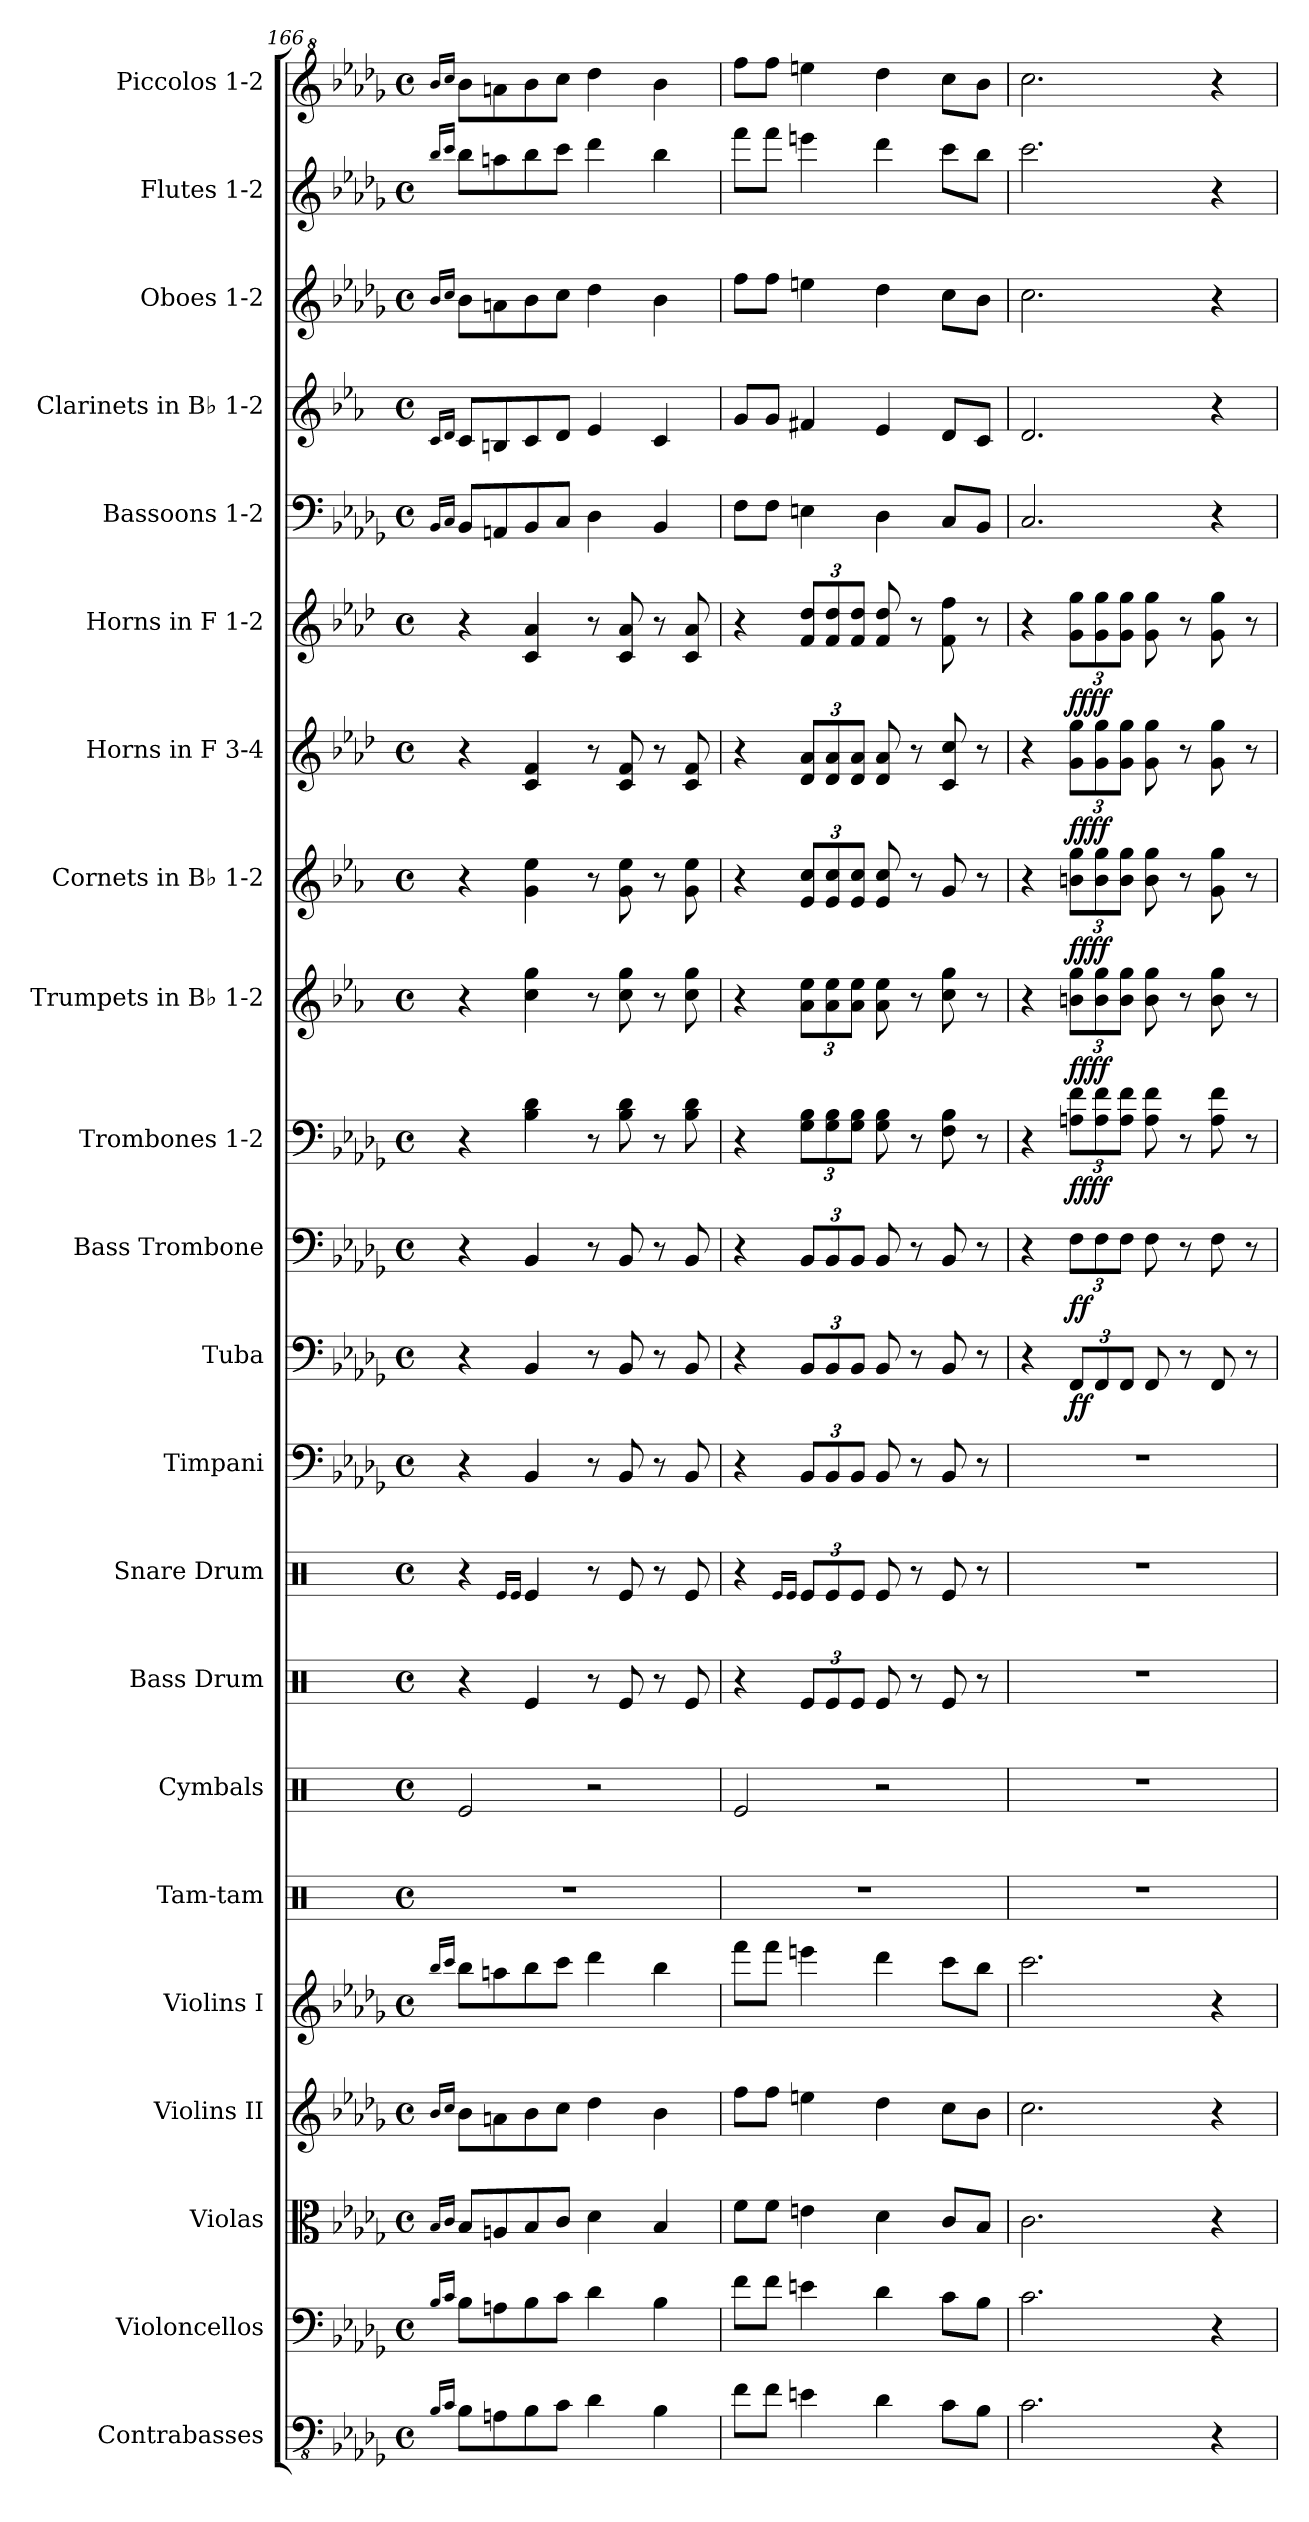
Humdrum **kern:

**kern	**kern	**kern	**kern	**kern	**kern	**kern	**kern	**kern	**kern	**kern	**dynam	**kern	**dynam	**kern	**dynam	**kern	**dynam	**kern	**dynam	**kern	**dynam	**kern	**dynam	**kern	**kern	**kern	**kern	**kern
*part22	*part21	*part20	*part19	*part18	*part17	*part16	*part15	*part14	*part13	*part12	*part12	*part11	*part11	*part10	*part10	*part9	*part9	*part8	*part8	*part7	*part7	*part6	*part6	*part5	*part4	*part3	*part2	*part1
*staff22	*staff21	*staff20	*staff19	*staff18	*staff17	*staff16	*staff15	*staff14	*staff13	*staff12	*staff12	*staff11	*staff11	*staff10	*staff10	*staff9	*staff9	*staff8	*staff8	*staff7	*staff7	*staff6	*staff6	*staff5	*staff4	*staff3	*staff2	*staff1
*I"Contrabasses	*I"Violoncellos	*I"Violas	*I"Violins II	*I"Violins I	*I"Tam-tam	*I"Cymbals	*I"Bass Drum	*I"Snare Drum	*I"Timpani	*I"Tuba	*	*I"Bass Trombone	*	*I"Trombones 1-2	*	*I"Trumpets in B♭ 1-2	*	*I"Cornets in B♭ 1-2	*	*I"Horns in F 3-4	*	*I"Horns in F 1-2	*	*I"Bassoons 1-2	*I"Clarinets in B♭ 1-2	*I"Oboes 1-2	*I"Flutes 1-2	*I"Piccolos 1-2
*I'Cbs.	*I'Vcs.	*I'Vlas.	*I'Vlns. II	*I'Vlns. I	*I'Tam-tam	*I'Cym.	*I'B. Dr.	*I'Sn. Dr.	*I'Timp.	*I'Tba.	*	*I'B. Tbn.	*	*	*	*	*	*	*	*	*	*	*	*I'Bsn. 1-2	*	*I'Ob. 1-2	*I'Fl. 1-2	*I'Picc. 1-2
*clefFv4	*clefF4	*clefC3	*clefG2	*clefG2	*clefX	*clefX	*clefX	*clefX	*clefF4	*clefF4	*	*clefF4	*	*clefF4	*	*clefG2	*	*clefG2	*	*clefG2	*	*clefG2	*	*clefF4	*clefG2	*clefG2	*clefG2	*clefG^2
*	*	*	*	*	*	*	*	*	*	*	*	*	*	*	*	*ITrd1c2	*	*ITrd1c2	*	*ITrd4c7	*	*ITrd4c7	*	*	*ITrd1c2	*	*	*ITrd-7c-12
*k[b-e-a-d-g-]	*k[b-e-a-d-g-]	*k[b-e-a-d-g-]	*k[b-e-a-d-g-]	*k[b-e-a-d-g-]	*k[]	*k[]	*k[]	*k[]	*k[b-e-a-d-g-]	*k[b-e-a-d-g-]	*	*k[b-e-a-d-g-]	*	*k[b-e-a-d-g-]	*	*k[b-e-a-d-g-]	*	*k[b-e-a-d-g-]	*	*k[b-e-a-d-g-]	*	*k[b-e-a-d-g-]	*	*k[b-e-a-d-g-]	*k[b-e-a-d-g-]	*k[b-e-a-d-g-]	*k[b-e-a-d-g-]	*k[b-e-a-d-g-]
*M4/4	*M4/4	*M4/4	*M4/4	*M4/4	*M4/4	*M4/4	*M4/4	*M4/4	*M4/4	*M4/4	*	*M4/4	*	*M4/4	*	*M4/4	*	*M4/4	*	*M4/4	*	*M4/4	*	*M4/4	*M4/4	*M4/4	*M4/4	*M4/4
*met(c)	*met(c)	*met(c)	*met(c)	*met(c)	*met(c)	*met(c)	*met(c)	*met(c)	*met(c)	*met(c)	*	*met(c)	*	*met(c)	*	*met(c)	*	*met(c)	*	*met(c)	*	*met(c)	*	*met(c)	*met(c)	*met(c)	*met(c)	*met(c)
=166	=166	=166	=166	=166	=166	=166	=166	=166	=166	=166	=166	=166	=166	=166	=166	=166	=166	=166	=166	=166	=166	=166	=166	=166	=166	=166	=166	=166
16qBB-/LL	16qB-/LL	16qB-/LL	16qb-/LL	16qbb-/LL	.	.	.	.	.	.	.	.	.	.	.	.	.	.	.	.	.	.	.	16qBB-/LL	16qB-/LL	16qb-/LL	16qbb-/LL	16qbbb-/LL
16qC/JJ	16qc/JJ	16qc/JJ	16qcc/JJ	16qccc/JJ	.	.	.	.	.	.	.	.	.	.	.	.	.	.	.	.	.	.	.	16qC/JJ	16qc/JJ	16qcc/JJ	16qccc/JJ	16qcccc/JJ
8BB-\L	8B-\L	8B-/L	8b-\L	8bb-\L	1r	2Re/	4r	4r	4r	4r	.	4r	.	4r	.	4r	.	4r	.	4r	.	4r	.	8BB-/L	8B-/L	8b-\L	8bb-\L	8bbb-\L
8AAn\	8An\	8An/	8an\	8aan\	.	.	.	.	.	.	.	.	.	.	.	.	.	.	.	.	.	.	.	8AAn/	8An/	8an\	8aan\	8aaan\
.	.	.	.	.	.	.	.	16qRe/LL	.	.	.	.	.	.	.	.	.	.	.	.	.	.	.	.	.	.	.	.
.	.	.	.	.	.	.	.	16qRe/JJ	.	.	.	.	.	.	.	.	.	.	.	.	.	.	.	.	.	.	.	.
8BB-\	8B-\	8B-/	8b-\	8bb-\	.	.	4Re/	4Re/	4BB-/	4BB-/	.	4BB-/	.	4B-\ 4d-\	.	4b-\ 4ff\	.	4f\ 4dd-\	.	4F/ 4B-/	.	4F/ 4d-/	.	8BB-/	8B-/	8b-\	8bb-\	8bbb-\
8C\J	8c\J	8c/J	8cc\J	8ccc\J	.	.	.	.	.	.	.	.	.	.	.	.	.	.	.	.	.	.	.	8C/J	8c/J	8cc\J	8ccc\J	8cccc\J
4D-\	4d-\	4d-\	4dd-\	4ddd-\	.	2r	8r	8r	8r	8r	.	8r	.	8r	.	8r	.	8r	.	8r	.	8r	.	4D-\	4d-/	4dd-\	4ddd-\	4dddd-\
.	.	.	.	.	.	.	8Re/	8Re/	8BB-/	8BB-/	.	8BB-/	.	8B-\ 8d-\	.	8b-\ 8ff\	.	8f\ 8dd-\	.	8F/ 8B-/	.	8F/ 8d-/	.	.	.	.	.	.
4BB-\	4B-\	4B-/	4b-\	4bb-\	.	.	8r	8r	8r	8r	.	8r	.	8r	.	8r	.	8r	.	8r	.	8r	.	4BB-/	4B-/	4b-\	4bb-\	4bbb-\
.	.	.	.	.	.	.	8Re/	8Re/	8BB-/	8BB-/	.	8BB-/	.	8B-\ 8d-\	.	8b-\ 8ff\	.	8f\ 8dd-\	.	8F/ 8B-/	.	8F/ 8d-/	.	.	.	.	.	.
=167	=167	=167	=167	=167	=167	=167	=167	=167	=167	=167	=167	=167	=167	=167	=167	=167	=167	=167	=167	=167	=167	=167	=167	=167	=167	=167	=167	=167
8F\L	8f\L	8f\L	8ff\L	8fff\L	1r	2Re/	4r	4r	4r	4r	.	4r	.	4r	.	4r	.	4r	.	4r	.	4r	.	8F\L	8f/L	8ff\L	8fff\L	8ffff\L
8F\J	8f\J	8f\J	8ff\J	8fff\J	.	.	.	.	.	.	.	.	.	.	.	.	.	.	.	.	.	.	.	8F\J	8f/J	8ff\J	8fff\J	8ffff\J
.	.	.	.	.	.	.	.	16qRe/LL	.	.	.	.	.	.	.	.	.	.	.	.	.	.	.	.	.	.	.	.
.	.	.	.	.	.	.	.	16qRe/JJ	.	.	.	.	.	.	.	.	.	.	.	.	.	.	.	.	.	.	.	.
*	*	*	*	*	*	*	*Xbrackettup	*Xbrackettup	*Xbrackettup	*Xbrackettup	*	*Xbrackettup	*	*Xbrackettup	*	*Xbrackettup	*	*Xbrackettup	*	*Xbrackettup	*	*Xbrackettup	*	*	*	*	*	*
4En\	4en\	4en\	4een\	4eeen\	.	.	12Re/L	12Re/L	12BB-/L	12BB-/L	.	12BB-/L	.	12G-\ 12B-\L	.	12g-\ 12dd-\L	.	12d-/ 12b-/L	.	12G-/ 12d-/L	.	12B-/ 12g-/L	.	4En\	4en/	4een\	4eeen\	4eeeen\
.	.	.	.	.	.	.	12Re/	12Re/	12BB-/	12BB-/	.	12BB-/	.	12G-\ 12B-\	.	12g-\ 12dd-\	.	12d-/ 12b-/	.	12G-/ 12d-/	.	12B-/ 12g-/	.	.	.	.	.	.
.	.	.	.	.	.	.	12Re/J	12Re/J	12BB-/J	12BB-/J	.	12BB-/J	.	12G-\ 12B-\J	.	12g-\ 12dd-\J	.	12d-/ 12b-/J	.	12G-/ 12d-/J	.	12B-/ 12g-/J	.	.	.	.	.	.
4D-\	4d-\	4d-\	4dd-\	4ddd-\	.	2r	8Re/	8Re/	8BB-/	8BB-/	.	8BB-/	.	8G-\ 8B-\	.	8g-\ 8dd-\	.	8d-/ 8b-/	.	8G-/ 8d-/	.	8B-/ 8g-/	.	4D-\	4d-/	4dd-\	4ddd-\	4dddd-\
.	.	.	.	.	.	.	8r	8r	8r	8r	.	8r	.	8r	.	8r	.	8r	.	8r	.	8r	.	.	.	.	.	.
8C\L	8c\L	8c/L	8cc\L	8ccc\L	.	.	8Re/	8Re/	8BB-/	8BB-/	.	8BB-/	.	8F\ 8B-\	.	8b-\ 8ff\	.	8f/	.	8F/ 8f/	.	8B-\ 8b-\	.	8C/L	8c/L	8cc\L	8ccc\L	8cccc\L
8BB-\J	8B-\J	8B-/J	8b-\J	8bb-\J	.	.	8r	8r	8r	8r	.	8r	.	8r	.	8r	.	8r	.	8r	.	8r	.	8BB-/J	8B-/J	8b-\J	8bb-\J	8bbb-\J
=168	=168	=168	=168	=168	=168	=168	=168	=168	=168	=168	=168	=168	=168	=168	=168	=168	=168	=168	=168	=168	=168	=168	=168	=168	=168	=168	=168	=168
2.C\	2.c\	2.c\	2.cc\	2.ccc\	1r	1r	1r	1r	1r	4r	.	4r	.	4r	.	4r	.	4r	.	4r	.	4r	.	2.C/	2.c/	2.cc\	2.ccc\	2.cccc\
!	!	!	!	!	!	!	!	!	!	!	!LO:DY:b	!	!LO:DY:b	!	!LO:DY:b	!	!	!	!	!	!	!	!	!	!	!	!	!
!	!	!	!	!	!	!	!	!	!	!	!	!	!	!	!LO:DY:n=1:b	!	!LO:DY:b	!	!	!	!	!	!	!	!	!	!	!
!	!	!	!	!	!	!	!	!	!	!	!	!	!	!	!	!	!LO:DY:n=1:b	!	!LO:DY:b	!	!	!	!	!	!	!	!	!
!	!	!	!	!	!	!	!	!	!	!	!	!	!	!	!	!	!	!	!LO:DY:n=1:b	!	!LO:DY:b	!	!	!	!	!	!	!
!	!	!	!	!	!	!	!	!	!	!	!	!	!	!	!	!	!	!	!	!	!LO:DY:n=1:b	!	!LO:DY:b	!	!	!	!	!
!	!	!	!	!	!	!	!	!	!	!	!	!	!	!	!	!	!	!	!	!	!	!	!LO:DY:n=1:b	!	!	!	!	!
.	.	.	.	.	.	.	.	.	.	12FF/L	ff	12F\L	ff	12An\ 12f\L	ff ff	12an\ 12ff\L	ff ff	12an\ 12ff\L	ff ff	12c\ 12cc\L	ff ff	12c\ 12cc\L	ff ff	.	.	.	.	.
.	.	.	.	.	.	.	.	.	.	12FF/	.	12F\	.	12A\ 12f\	.	12a\ 12ff\	.	12a\ 12ff\	.	12c\ 12cc\	.	12c\ 12cc\	.	.	.	.	.	.
.	.	.	.	.	.	.	.	.	.	12FF/J	.	12F\J	.	12A\ 12f\J	.	12a\ 12ff\J	.	12a\ 12ff\J	.	12c\ 12cc\J	.	12c\ 12cc\J	.	.	.	.	.	.
.	.	.	.	.	.	.	.	.	.	8FF/	.	8F\	.	8A\ 8f\	.	8a\ 8ff\	.	8a\ 8ff\	.	8c\ 8cc\	.	8c\ 8cc\	.	.	.	.	.	.
.	.	.	.	.	.	.	.	.	.	8r	.	8r	.	8r	.	8r	.	8r	.	8r	.	8r	.	.	.	.	.	.
4r	4r	4r	4r	4r	.	.	.	.	.	8FF/	.	8F\	.	8A\ 8f\	.	8a\ 8ff\	.	8f\ 8ff\	.	8c\ 8cc\	.	8c\ 8cc\	.	4r	4r	4r	4r	4r
.	.	.	.	.	.	.	.	.	.	8r	.	8r	.	8r	.	8r	.	8r	.	8r	.	8r	.	.	.	.	.	.
=	=	=	=	=	=	=	=	=	=	=	=	=	=	=	=	=	=	=	=	=	=	=	=	=	=	=	=	=
*-	*-	*-	*-	*-	*-	*-	*-	*-	*-	*-	*-	*-	*-	*-	*-	*-	*-	*-	*-	*-	*-	*-	*-	*-	*-	*-	*-	*-
